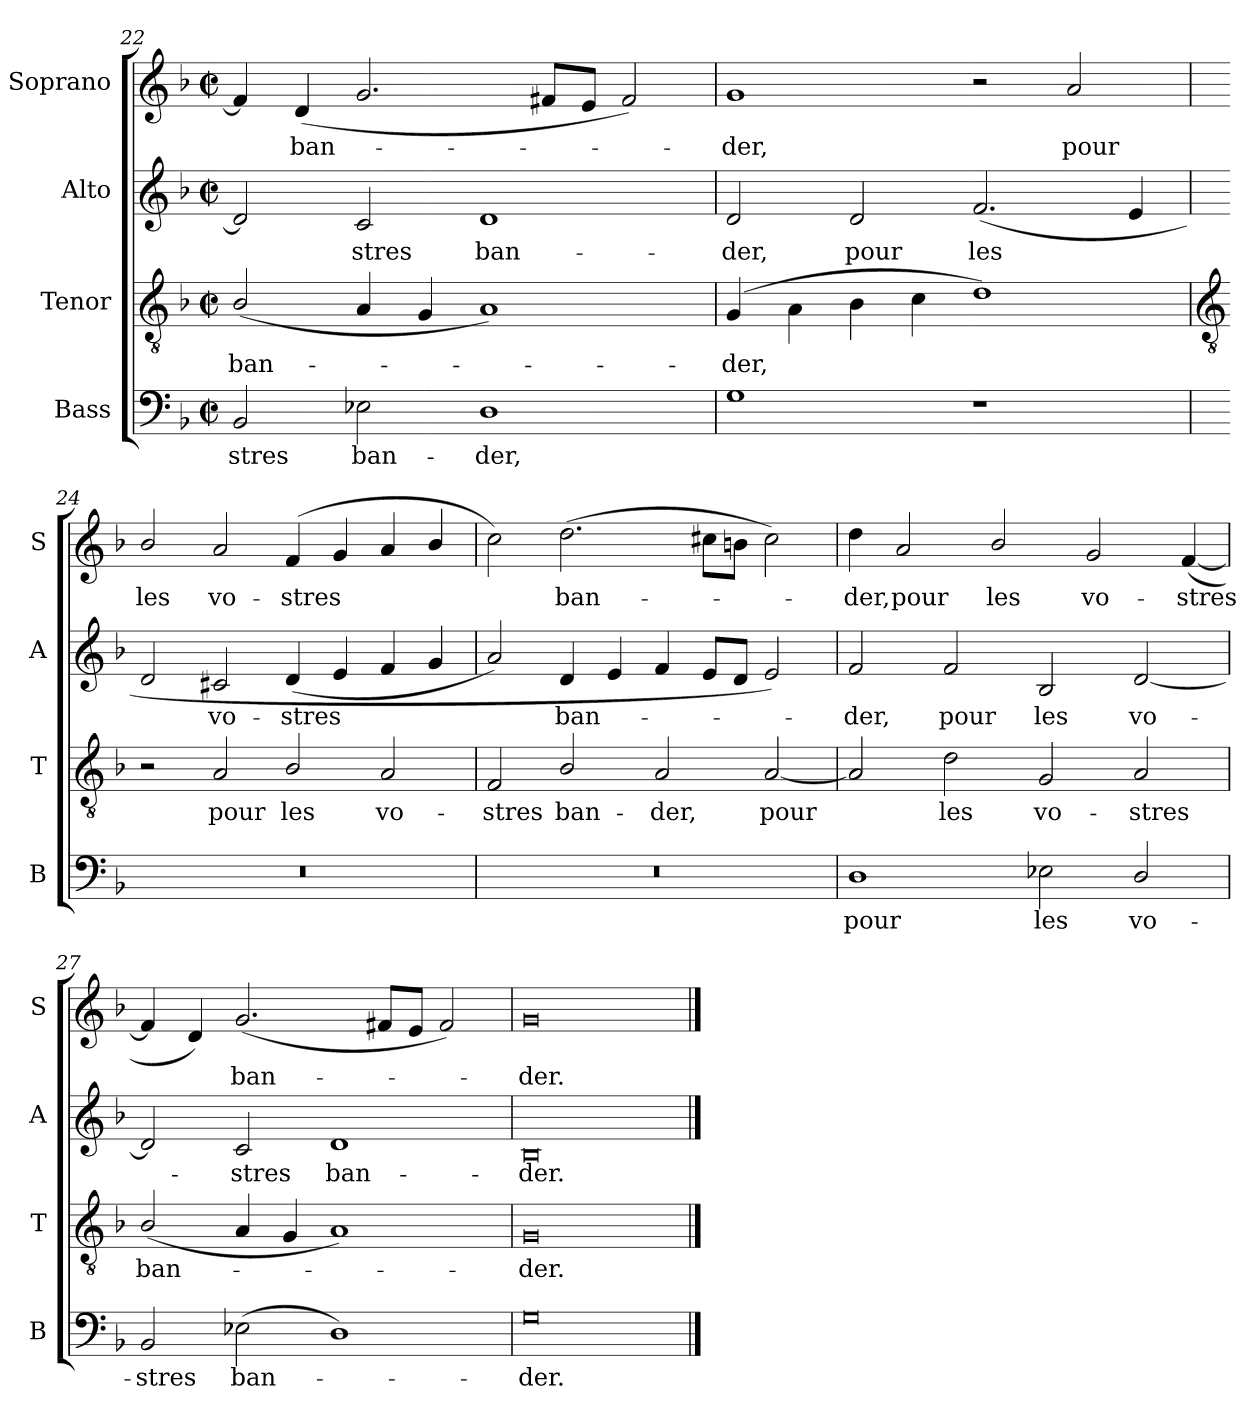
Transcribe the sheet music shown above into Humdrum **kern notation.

**kern	**text	**kern	**text	**kern	**text	**kern	**text
*part4	*part4	*part3	*part3	*part2	*part2	*part1	*part1
*staff4	*staff4	*staff3	*staff3	*staff2	*staff2	*staff1	*staff1
*I"Bass	*	*I"Tenor	*	*I"Alto	*	*I"Soprano	*
*I'B	*	*I'T	*	*I'A	*	*I'S	*
*clefF4	*	*clefGv2	*	*clefG2	*	*clefG2	*
*k[b-]	*	*k[b-]	*	*k[b-]	*	*k[b-]	*
*F:	*	*F:	*	*F:	*	*F:	*
*M4/2	*	*M4/2	*	*M4/2	*	*M4/2	*
*met(c|)	*	*met(c|)	*	*met(c|)	*	*met(c|)	*
=22	=22	=22	=22	=22	=22	=22	=22
!	!LO:LY:b	!	!LO:LY:b	!	!	!	!
2BB-	-stres	(<2B-/	ban-	2d]	.	4f]	.
!	!	!	!	!	!	!	!LO:LY:b
.	.	.	.	.	.	(<4d	ban-
!	!LO:LY:b	!	!	!	!LO:LY:b	!	!
2E-X	ban-	4A	.	2c	stres	2.g	.
.	.	4G	.	.	.	.	.
!	!LO:LY:b	!	!	!	!LO:LY:b	!	!
1D	-der,	1A)	.	1d	ban-	.	.
.	.	.	.	.	.	8f#XL	.
.	.	.	.	.	.	8eJ	.
.	.	.	.	.	.	2f#)	.
=23	=23	=23	=23	=23	=23	=23	=23
!	!	!	!LO:LY:b	!	!LO:LY:b	!	!LO:LY:b
1G	.	(>4G	der,	2d	-der,	1g	der,
.	.	4A\	.	.	.	.	.
!	!	!	!	!	!LO:LY:b	!	!
.	.	4B-	.	2d	pour	.	.
.	.	4c	.	.	.	.	.
!	!	!	!	!	!LO:LY:b	!	!
1r	.	1d)	.	(<2.f	les	2r	.
!	!	!	!	!	!	!	!LO:LY:b
.	.	.	.	.	.	2a	pour
.	.	.	.	4e	.	.	.
!!LO:LB:g=z
=24	=24	=24	=24	=24	=24	=24	=24
*	*	*clefGv2	*	*	*	*	*
!	!	!	!	!	!	!	!LO:LY:b
0r	.	2r	.	2d	.	2b-/	les
!	!	!	!LO:LY:b	!	!LO:LY:b	!	!LO:LY:b
.	.	2A	pour	2c#X	vo-	2a	vo-
!	!	!	!LO:LY:b	!	!LO:LY:b	!	!LO:LY:b
.	.	2B-/	les	(<4d	-stres	(<4f	-stres
.	.	.	.	4e	.	4g	.
!	!	!	!LO:LY:b	!	!	!	!
.	.	2A	vo-	4f	.	4a	.
.	.	.	.	4g	.	4b-/	.
=25	=25	=25	=25	=25	=25	=25	=25
!	!	!	!LO:LY:b	!	!	!	!
0r	.	2F	-stres	2a)	.	2cc)	.
!	!	!	!LO:LY:b	!	!LO:LY:b	!	!LO:LY:b
.	.	2B-/	ban-	4d	ban-	(>2.dd	ban-
.	.	.	.	4e	.	.	.
!	!	!	!LO:LY:b	!	!	!	!
.	.	2A	-der,	4f	.	.	.
.	.	.	.	8eL	.	8cc#XL	.
.	.	.	.	8dJ	.	8bnJ	.
!	!	!	!LO:LY:b	!	!	!	!
.	.	[2A	pour	2e)	.	2cc#)	.
=26	=26	=26	=26	=26	=26	=26	=26
!	!LO:LY:b	!	!	!	!LO:LY:b	!	!LO:LY:b
1D	pour	2A]	.	2f	der,	4dd	der,
!	!	!	!	!	!	!	!LO:LY:b
.	.	.	.	.	.	2a	pour
!	!	!	!LO:LY:b	!	!LO:LY:b	!	!
.	.	2d	les	2f	pour	.	.
!	!	!	!	!	!	!	!LO:LY:b
.	.	.	.	.	.	2b-/	les
!	!LO:LY:b	!	!LO:LY:b	!	!LO:LY:b	!	!
2E-X	les	2G	vo-	2B-	les	.	.
!	!	!	!	!	!	!	!LO:LY:b
.	.	.	.	.	.	2g	vo-
!	!LO:LY:b	!	!LO:LY:b	!	!LO:LY:b	!	!
2D/	vo-	2A	-stres	[2d	vo-	.	.
!	!	!	!	!	!	!	!LO:LY:b
.	.	.	.	.	.	(<[4f	-stres
=27	=27	=27	=27	=27	=27	=27	=27
!	!LO:LY:b	!	!LO:LY:b	!	!	!	!
2BB-	-stres	(<2B-/	ban-	2d]	.	4f]	.
.	.	.	.	.	.	4d)	.
!	!LO:LY:b	!	!	!	!LO:LY:b	!	!LO:LY:b
(>2E-X	ban-	4A	.	2c	stres	(<2.g	ban-
.	.	4G	.	.	.	.	.
!	!	!	!	!	!LO:LY:b	!	!
1D)	.	1A)	.	1d	ban-	.	.
.	.	.	.	.	.	8f#XL	.
.	.	.	.	.	.	8eJ	.
.	.	.	.	.	.	2f#)	.
=28	=28	=28	=28	=28	=28	=28	=28
!	!LO:LY:b	!	!LO:LY:b	!	!LO:LY:b	!	!LO:LY:b
0G	der.	0G	der.	0B-	-der.	0g	der.
==	==	==	==	==	==	==	==
*-	*-	*-	*-	*-	*-	*-	*-
